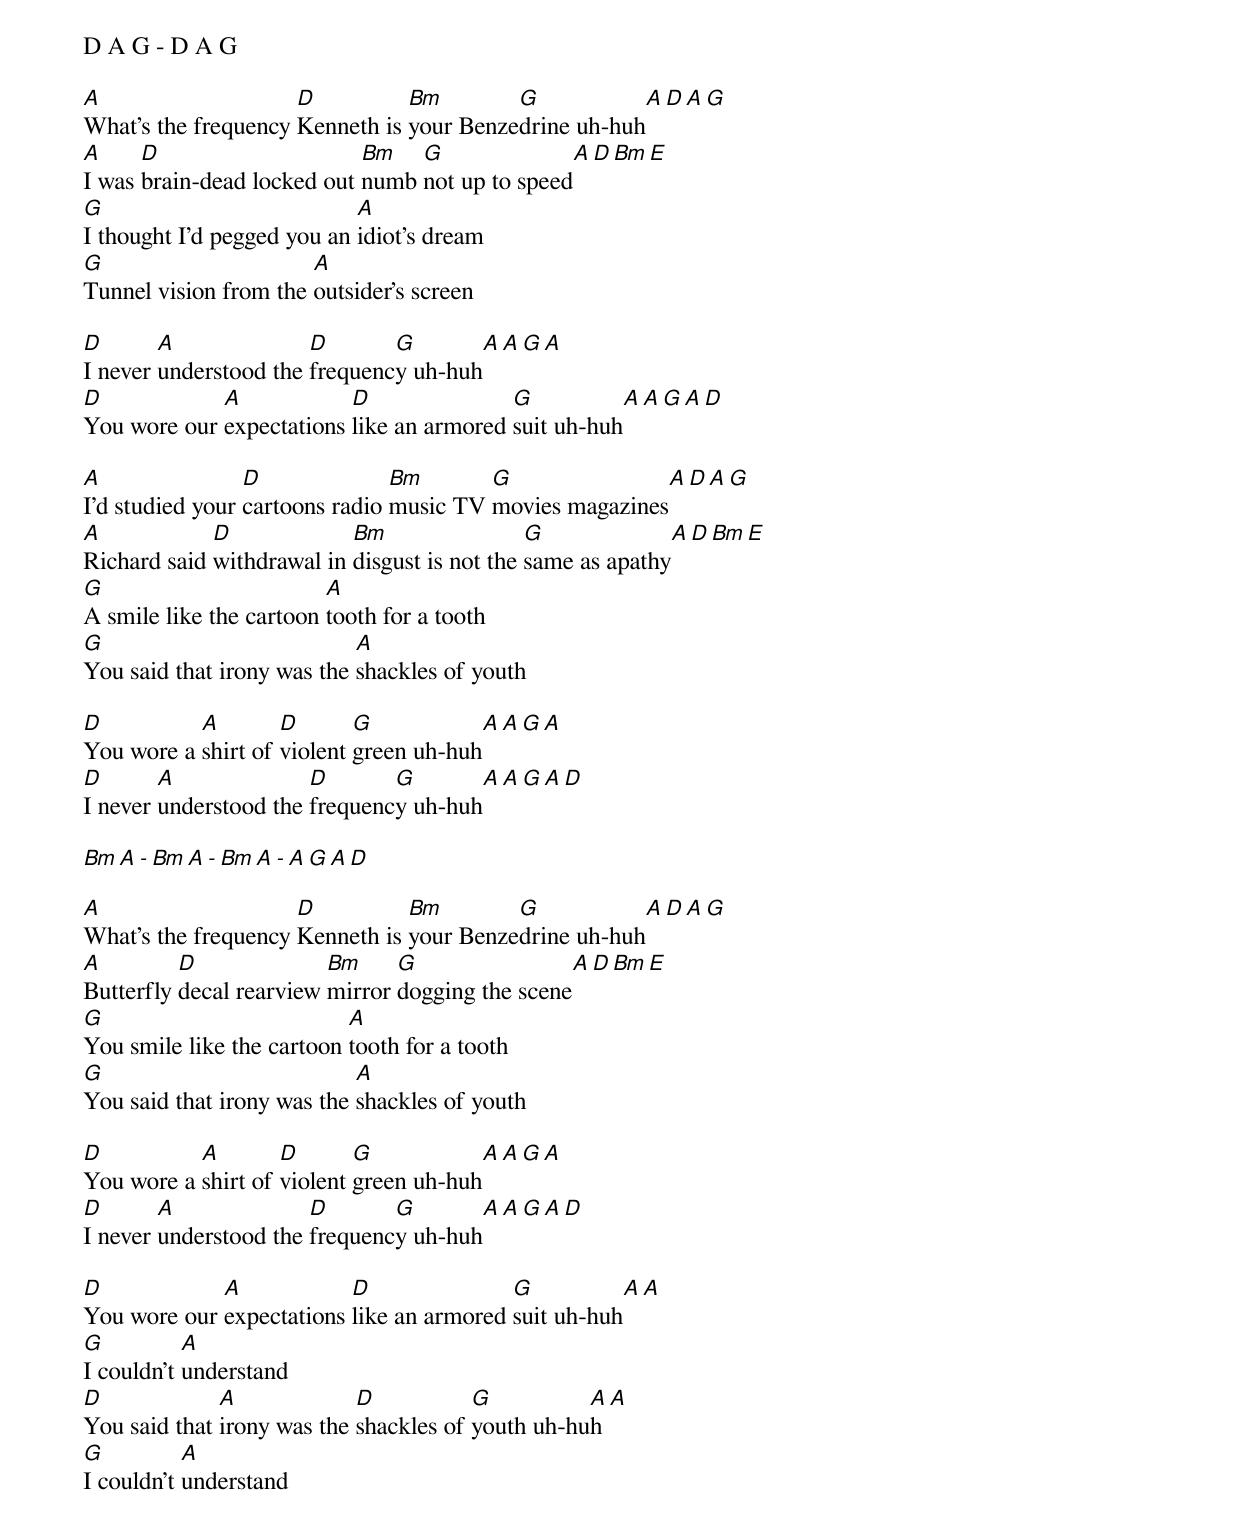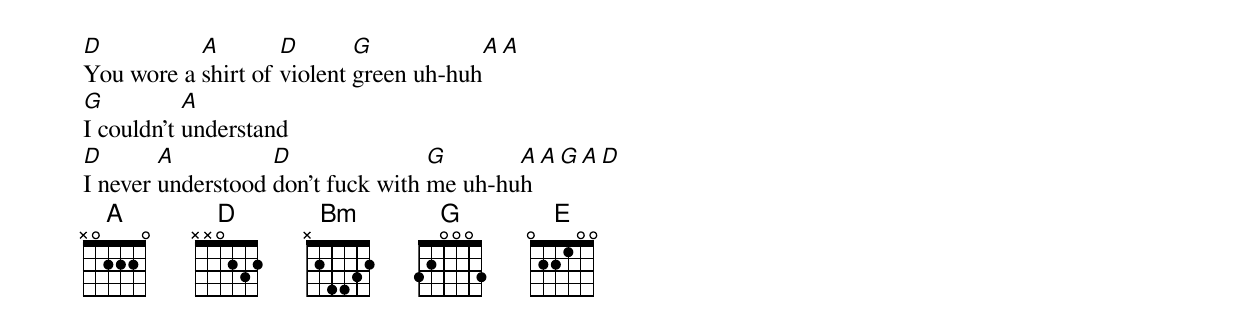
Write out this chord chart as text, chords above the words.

D A G - D A G

A                    D          Bm        G           A D A G
What's the frequency Kenneth is your Benzedrine uh-huh
A     D                     Bm   G              A D Bm E
I was brain-dead locked out numb not up to speed
G                           A
I thought I'd pegged you an idiot's dream
G                      A
Tunnel vision from the outsider's screen

D       A              D       G       A A G A
I never understood the frequency uh-huh
D            A            D               G          A A G A D
You wore our expectations like an armored suit uh-huh

A                D              Bm       G               A D A G
I'd studied your cartoons radio music TV movies magazines
A            D             Bm                 G             A D Bm E
Richard said withdrawal in disgust is not the same as apathy
G                        A
A smile like the cartoon tooth for a tooth
G                           A
You said that irony was the shackles of youth

D          A        D       G           A A G A
You wore a shirt of violent green uh-huh
D       A              D       G       A A G A D
I never understood the frequency uh-huh

Bm A - Bm A - Bm A - A G A D

A                    D          Bm        G           A D A G
What's the frequency Kenneth is your Benzedrine uh-huh
A         D              Bm     G                A D Bm E
Butterfly decal rearview mirror dogging the scene
G                          A
You smile like the cartoon tooth for a tooth
G                           A
You said that irony was the shackles of youth

D          A        D       G           A A G A
You wore a shirt of violent green uh-huh
D       A              D       G       A A G A D
I never understood the frequency uh-huh

D            A            D               G          A A
You wore our expectations like an armored suit uh-huh
G          A
I couldn't understand
D             A             D           G          A A
You said that irony was the shackles of youth uh-huh
G          A
I couldn't understand
D          A        D       G           A A
You wore a shirt of violent green uh-huh
G          A
I couldn't understand
D       A          D               G       A A G A D
I never understood don't fuck with me uh-huh
